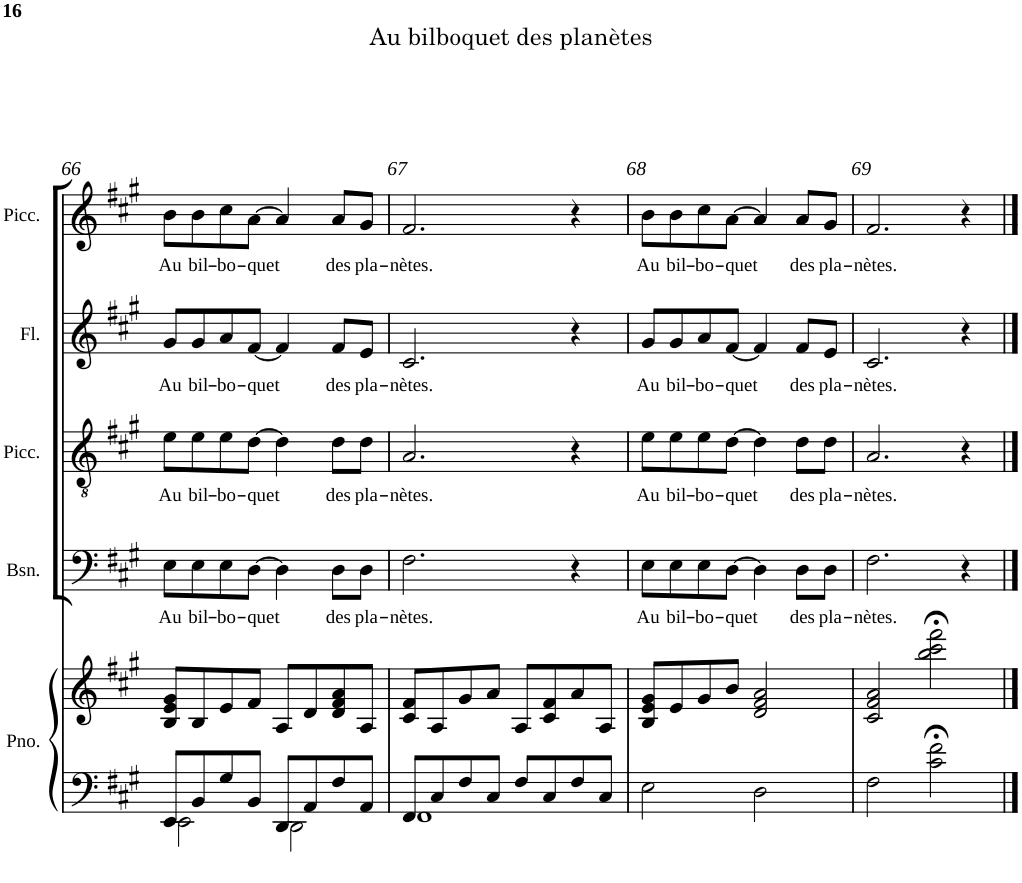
**kern	**kern	**kern	**text	**kern	**text	**kern	**text	**kern	**text
*part5	*part5	*part4	*part4	*part3	*part3	*part2	*part2	*part1	*part1
*staff6	*staff5	*staff4	*staff4	*staff3	*staff3	*staff2	*staff2	*staff1	*staff1
*I"Piano	*	*I"Basson	*	*I"Piccolo	*	*I"Flûte	*	*I"Piccolo	*
*I'Pno.	*	*I'Bsn.	*	*I'Picc.	*	*I'Fl.	*	*I'Picc.	*
!!LO:PB:g=z
*clefF4	*clefG2	*clefF4	*	*clefGv2	*	*clefG2	*	*clefG2	*
*	*	*	*	*Trd-7c-12	*	*	*	*Trd-7c-12	*
*k[f#c#g#]	*k[f#c#g#]	*k[f#c#g#]	*	*k[f#c#g#]	*	*k[f#c#g#]	*	*k[f#c#g#]	*
*f#:	*f#:	*f#:	*	*f#:	*	*f#:	*	*f#:	*
*M4/4	*M4/4	*M4/4	*	*M4/4	*	*M4/4	*	*M4/4	*
=66	=66	=66	=66	=66	=66	=66	=66	=66	=66
*^	*	*	*	*	*	*	*	*	*
!	!	!	!	!LO:LY:b	!	!LO:LY:b	!	!LO:LY:b	!	!LO:LY:b
8EE/L	2EE\	8B/ 8e/ 8g#/L	8E\L	Au	8e\L	Au	8g#/L	Au	8b\L	Au
!	!	!	!	!LO:LY:b	!	!LO:LY:b	!	!LO:LY:b	!	!LO:LY:b
8BB/	.	8B/	8E\	bil-	8e\	bil-	8g#/	bil-	8b\	bil-
!	!	!	!	!LO:LY:b	!	!LO:LY:b	!	!LO:LY:b	!	!LO:LY:b
8G#/	.	8e/	8E\	-bo-	8e\	-bo-	8a/	-bo-	8cc#\	-bo-
!	!	!	!	!LO:LY:b	!	!LO:LY:b	!	!LO:LY:b	!	!LO:LY:b
8BB/J	.	8f#/J	[8D\J	-quet	[8d\J	-quet	[8f#/J	-quet	[8a\J	-quet
8DD/L	2DD\	8A/L	4D\]	.	4d\]	.	4f#/]	.	4a/]	.
8AA/	.	8d/	.	.	.	.	.	.	.	.
!	!	!	!	!LO:LY:b	!	!LO:LY:b	!	!LO:LY:b	!	!LO:LY:b
8F#/	.	8d/ 8f#/ 8a/	8D\L	des	8d\L	des	8f#/L	des	8a/L	des
!	!	!	!	!LO:LY:b	!	!LO:LY:b	!	!LO:LY:b	!	!LO:LY:b
8AA/J	.	8A/J	8D\J	pla-	8d\J	pla-	8e/J	pla-	8g#/J	pla-
=67	=67	=67	=67	=67	=67	=67	=67	=67	=67	=67
!	!	!	!	!LO:LY:b	!	!LO:LY:b	!	!LO:LY:b	!	!LO:LY:b
8FF#/L	1FF#	8c#/ 8f#/L	2.F#\	-nètes.	2.A/	-nètes.	2.c#/	-nètes.	2.f#/	-nètes.
8C#/	.	8A/	.	.	.	.	.	.	.	.
8F#/	.	8g#/	.	.	.	.	.	.	.	.
8C#/J	.	8a/J	.	.	.	.	.	.	.	.
8F#/L	.	8A/L	.	.	.	.	.	.	.	.
8C#/	.	8c#/ 8f#/	.	.	.	.	.	.	.	.
8F#/	.	8a/	4r	.	4r	.	4r	.	4r	.
8C#/J	.	8A/J	.	.	.	.	.	.	.	.
*v	*v	*	*	*	*	*	*	*	*	*
=68	=68	=68	=68	=68	=68	=68	=68	=68	=68
!	!	!	!LO:LY:b	!	!LO:LY:b	!	!LO:LY:b	!	!LO:LY:b
2E\	8B/ 8e/ 8g#/L	8E\L	Au	8e\L	Au	8g#/L	Au	8b\L	Au
!	!	!	!LO:LY:b	!	!LO:LY:b	!	!LO:LY:b	!	!LO:LY:b
.	8e/	8E\	bil-	8e\	bil-	8g#/	bil-	8b\	bil-
!	!	!	!LO:LY:b	!	!LO:LY:b	!	!LO:LY:b	!	!LO:LY:b
.	8g#/	8E\	-bo-	8e\	-bo-	8a/	-bo-	8cc#\	-bo-
!	!	!	!LO:LY:b	!	!LO:LY:b	!	!LO:LY:b	!	!LO:LY:b
.	8b/J	[8D\J	-quet	[8d\J	-quet	[8f#/J	-quet	[8a\J	-quet
2D\	2d/ 2f#/ 2a/	4D\]	.	4d\]	.	4f#/]	.	4a/]	.
!	!	!	!LO:LY:b	!	!LO:LY:b	!	!LO:LY:b	!	!LO:LY:b
.	.	8D\L	des	8d\L	des	8f#/L	des	8a/L	des
!	!	!	!LO:LY:b	!	!LO:LY:b	!	!LO:LY:b	!	!LO:LY:b
.	.	8D\J	pla-	8d\J	pla-	8e/J	pla-	8g#/J	pla-
=69	=69	=69	=69	=69	=69	=69	=69	=69	=69
!	!	!	!LO:LY:b	!	!LO:LY:b	!	!LO:LY:b	!	!LO:LY:b
2F#\	2c#/ 2f#/ 2a/	2.F#\	-nètes.	2.A/	-nètes.	2.c#/	-nètes.	2.f#/	-nètes.
2c#\;< 2f#\;<	2bb\;< 2ccc#\;< 2fff#\;<	.	.	.	.	.	.	.	.
.	.	4r	.	4r	.	4r	.	4r	.
==	==	==	==	==	==	==	==	==	==
*-	*-	*-	*-	*-	*-	*-	*-	*-	*-
